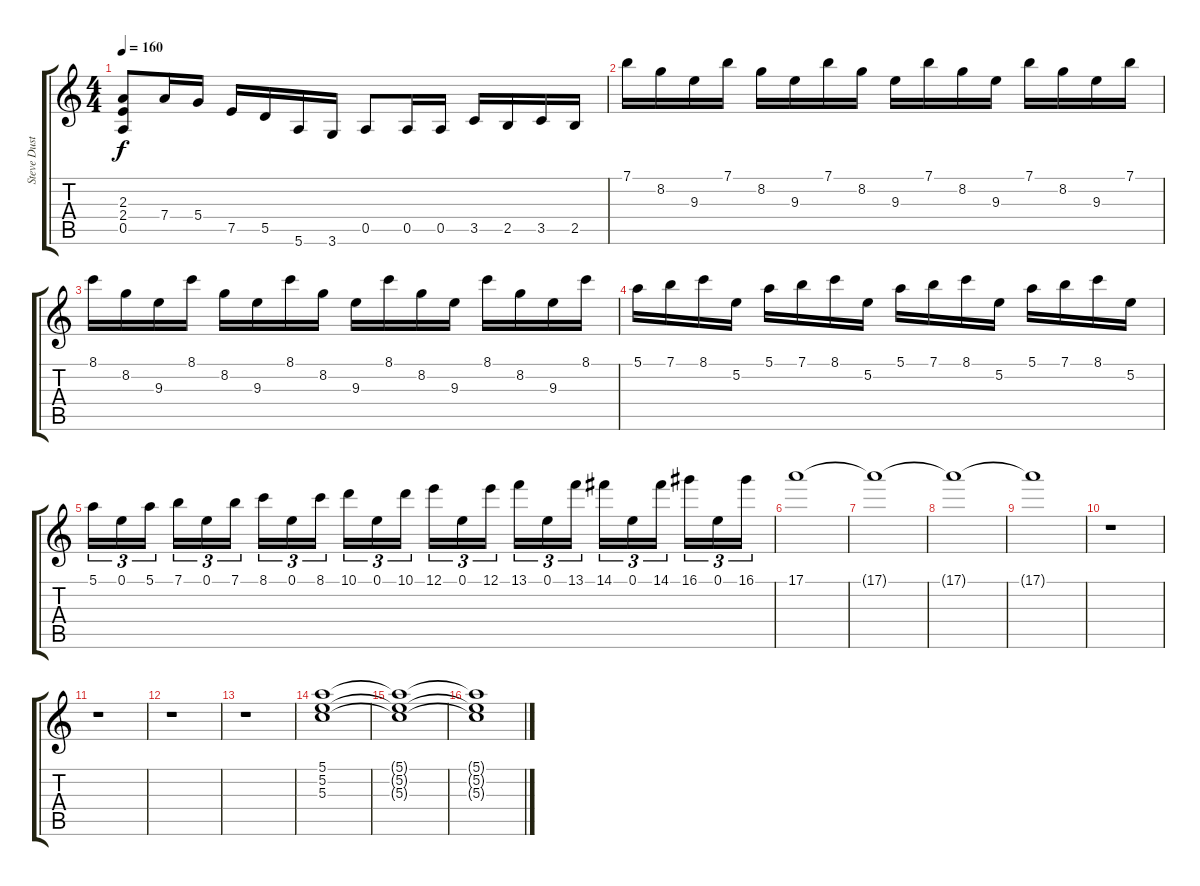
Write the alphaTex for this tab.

\track ("Steve Dustaine" "Steve Dust") {instrument distortionguitar}
\staff {score tabs}
\tuning (E4 B3 G3 D3 A2 E2) {hide}
\ts (4 4)
\tempo 160
\clef g2
\ks c
(2.3 2.4 0.5).8{dy f} 7.4.16 5.4.16 7.5.16 5.5.16 5.6.16 3.6.16 0.5.8 0.5.16 0.5.16 3.5.16 2.5.16 3.5.16 2.5.16 |
7.1.16 8.2.16 9.3.16 7.1.16 8.2.16 9.3.16 7.1.16 8.2.16 9.3.16 7.1.16 8.2.16 9.3.16 7.1.16 8.2.16 9.3.16 7.1.16 |
8.1.16 8.2.16 9.3.16 8.1.16 8.2.16 9.3.16 8.1.16 8.2.16 9.3.16 8.1.16 8.2.16 9.3.16 8.1.16 8.2.16 9.3.16 8.1.16 |
5.1.16 7.1.16 8.1.16 5.2.16 5.1.16 7.1.16 8.1.16 5.2.16 5.1.16 7.1.16 8.1.16 5.2.16 5.1.16 7.1.16 8.1.16 5.2.16 |
5.1.16{tu (3 2)} 0.1.16{tu (3 2)} 5.1.16{tu (3 2)} 7.1.16{tu (3 2)} 0.1.16{tu (3 2)} 7.1.16{tu (3 2)} 8.1.16{tu (3 2)} 0.1.16{tu (3 2)} 8.1.16{tu (3 2)} 10.1.16{tu (3 2)} 0.1.16{tu (3 2)} 10.1.16{tu (3 2)} 12.1.16{tu (3 2)} 0.1.16{tu (3 2)} 12.1.16{tu (3 2)} 13.1.16{tu (3 2)} 0.1.16{tu (3 2)} 13.1.16{tu (3 2)} 14.1.16{tu (3 2)} 0.1.16{tu (3 2)} 14.1.16{tu (3 2)} 16.1.16{tu (3 2)} 0.1.16{tu (3 2)} 16.1.16{tu (3 2)} |
17.1.1 |
17.1{t}.1 |
17.1{t}.1 |
17.1{t}.1 |
r.1 |
r.1 |
r.1 |
r.1 |
(5.1 5.2 5.3).1 |
(5.1{t} 5.2{t} 5.3{t}).1 |
(5.1{t} 5.2{t} 5.3{t}).1
